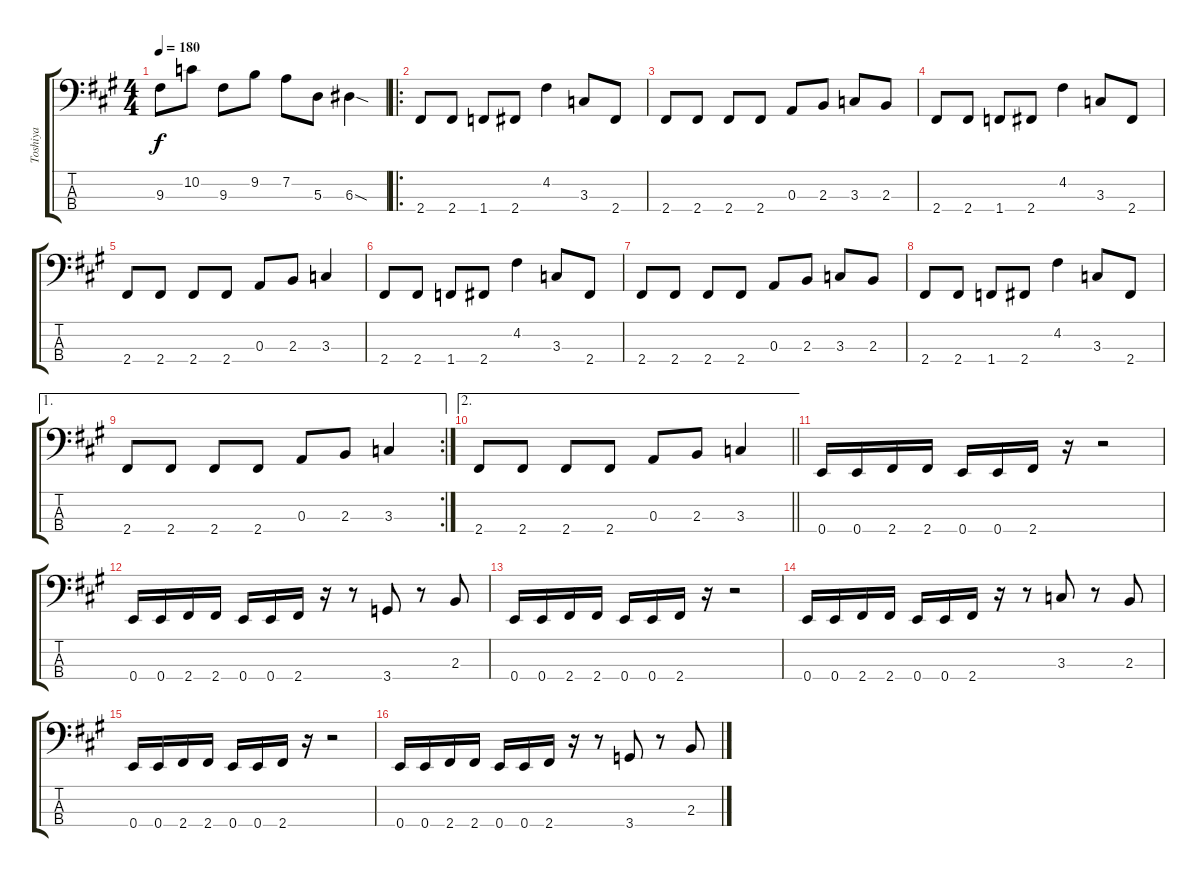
\track ("Toshiya" "Toshiya") {instrument electricbasspick}
\staff {score tabs}
\tuning (G2 D2 A1 E1) {hide}
\ts (4 4)
\tempo 180
\clef f4
\ks a
9.3.8{dy f} 10.2.8 9.3.8 9.2.8 7.2.8 5.3.8 6.3{sod}.4 |
\ro
2.4.8 2.4.8 1.4.8 2.4.8 4.2.4 3.3.8 2.4.8 |
2.4.8 2.4.8 2.4.8 2.4.8 0.3.8 2.3.8 3.3.8 2.3.8 |
2.4.8 2.4.8 1.4.8 2.4.8 4.2.4 3.3.8 2.4.8 |
2.4.8 2.4.8 2.4.8 2.4.8 0.3.8 2.3.8 3.3.4 |
2.4.8 2.4.8 1.4.8 2.4.8 4.2.4 3.3.8 2.4.8 |
2.4.8 2.4.8 2.4.8 2.4.8 0.3.8 2.3.8 3.3.8 2.3.8 |
2.4.8 2.4.8 1.4.8 2.4.8 4.2.4 3.3.8 2.4.8 |
\ae 1
\rc 2
2.4.8 2.4.8 2.4.8 2.4.8 0.3.8 2.3.8 3.3.4 |
\ae 2
\barLineRight lightlight
2.4.8 2.4.8 2.4.8 2.4.8 0.3.8 2.3.8 3.3.4 |
0.4.16 0.4.16 2.4.16 2.4.16 0.4.16 0.4.16 2.4.16 r.16 r.2 |
0.4.16 0.4.16 2.4.16 2.4.16 0.4.16 0.4.16 2.4.16 r.16 r.8 3.4.8 r.8 2.3.8 |
0.4.16 0.4.16 2.4.16 2.4.16 0.4.16 0.4.16 2.4.16 r.16 r.2 |
0.4.16 0.4.16 2.4.16 2.4.16 0.4.16 0.4.16 2.4.16 r.16 r.8 3.3.8 r.8 2.3.8 |
0.4.16 0.4.16 2.4.16 2.4.16 0.4.16 0.4.16 2.4.16 r.16 r.2 |
0.4.16 0.4.16 2.4.16 2.4.16 0.4.16 0.4.16 2.4.16 r.16 r.8 3.4.8 r.8 2.3.8
